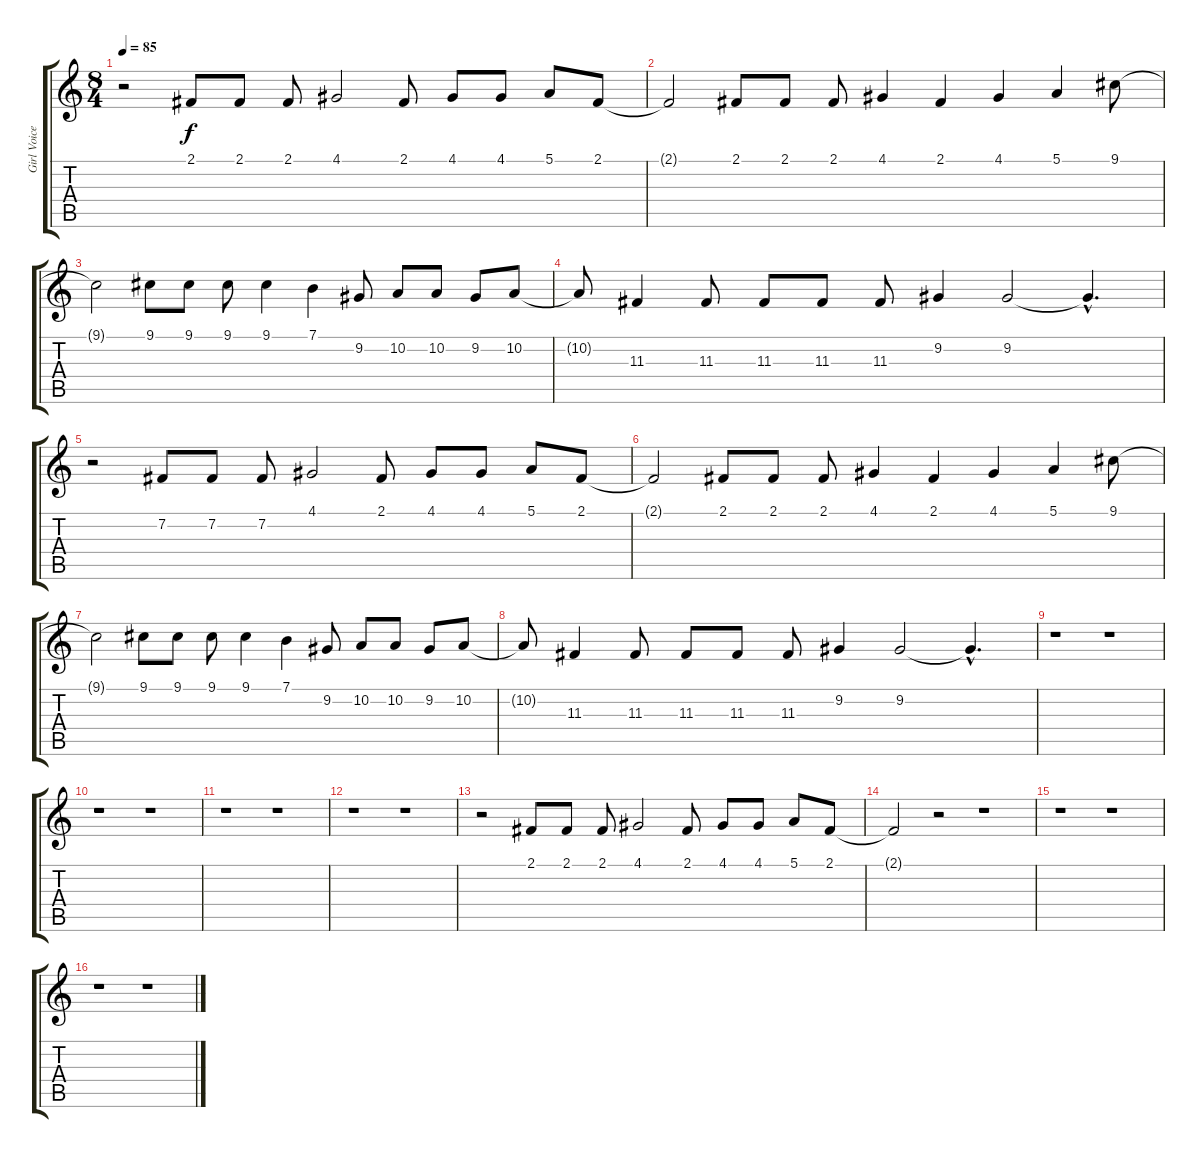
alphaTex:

\track ("Girl Voice" "Girl Voice") {instrument choiraahs}
\staff {score tabs}
\tuning (E4 B3 G3 D3 A2 E2) {hide}
\ts (8 4)
\tempo 85
\clef g2
\ks c
r.2{dy f} 2.1.8 2.1.8 2.1.8 4.1.2 2.1.8 4.1.8 4.1.8 5.1.8 2.1.8 |
2.1{t}.2 2.1.8 2.1.8 2.1.8 4.1.4 2.1.4 4.1.4 5.1.4 9.1.8 |
9.1{t}.2 9.1.8 9.1.8 9.1.8 9.1.4 7.1.4 9.2.8 10.2.8 10.2.8 9.2.8 10.2.8 |
10.2{t}.8 11.3.4 11.3.8 11.3.8 11.3.8 11.3.8 9.2.4 9.2.2 9.2{hac t}.4{d} |
r.2 7.2.8 7.2.8 7.2.8 4.1.2 2.1.8 4.1.8 4.1.8 5.1.8 2.1.8 |
2.1{t}.2 2.1.8 2.1.8 2.1.8 4.1.4 2.1.4 4.1.4 5.1.4 9.1.8 |
9.1{t}.2 9.1.8 9.1.8 9.1.8 9.1.4 7.1.4 9.2.8 10.2.8 10.2.8 9.2.8 10.2.8 |
10.2{t}.8 11.3.4 11.3.8 11.3.8 11.3.8 11.3.8 9.2.4 9.2.2 9.2{hac t}.4{d} |
r.1 r.1 |
r.1 r.1 |
r.1 r.1 |
r.1 r.1 |
r.2{volume 13} 2.1.8 2.1.8 2.1.8 4.1.2 2.1.8 4.1.8 4.1.8 5.1.8 2.1.8 |
2.1{t}.2 r.2 r.1 |
r.1 r.1 |
r.1 r.1
